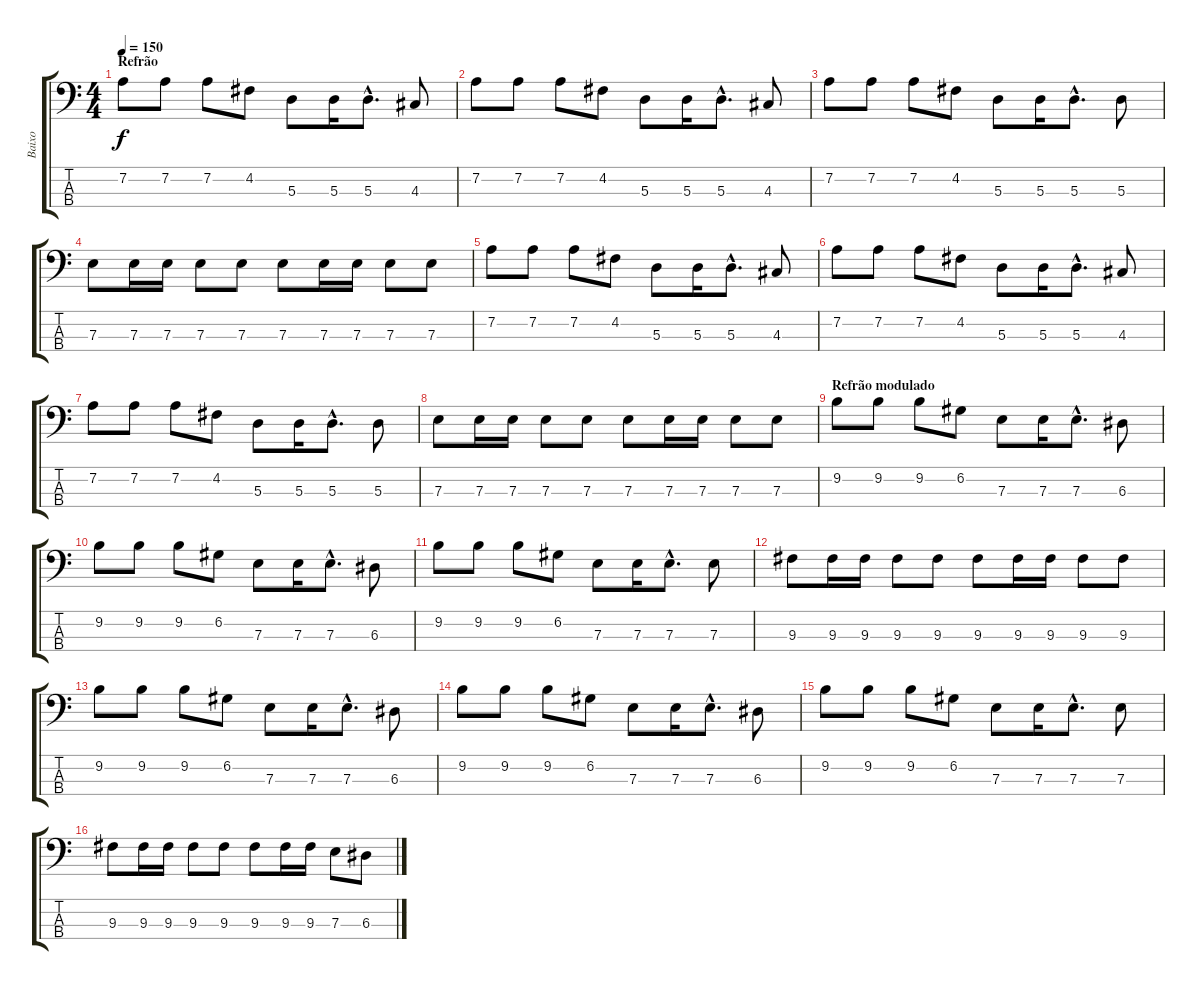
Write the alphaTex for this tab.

\track ("Baixo" "Baixo") {instrument electricbassfinger}
\staff {score tabs}
\tuning (G2 D2 A1 E1) {hide}
\ts (4 4)
\section ("" "Refrão")
\tempo 150
\clef f4
\ks c
7.2.8{dy f} 7.2.8 7.2.8 4.2.8 5.3.8 5.3.16 5.3{hac}.8{d} 4.3.8 |
7.2.8 7.2.8 7.2.8 4.2.8 5.3.8 5.3.16 5.3{hac}.8{d} 4.3.8 |
7.2.8 7.2.8 7.2.8 4.2.8 5.3.8 5.3.16 5.3{hac}.8{d} 5.3.8 |
7.3.8 7.3.16 7.3.16 7.3.8 7.3.8 7.3.8 7.3.16 7.3.16 7.3.8 7.3.8 |
7.2.8 7.2.8 7.2.8 4.2.8 5.3.8 5.3.16 5.3{hac}.8{d} 4.3.8 |
7.2.8 7.2.8 7.2.8 4.2.8 5.3.8 5.3.16 5.3{hac}.8{d} 4.3.8 |
7.2.8 7.2.8 7.2.8 4.2.8 5.3.8 5.3.16 5.3{hac}.8{d} 5.3.8 |
7.3.8 7.3.16 7.3.16 7.3.8 7.3.8 7.3.8 7.3.16 7.3.16 7.3.8 7.3.8 |
\section ("" "Refrão modulado")
9.2.8 9.2.8 9.2.8 6.2.8 7.3.8 7.3.16 7.3{hac}.8{d} 6.3.8 |
9.2.8 9.2.8 9.2.8 6.2.8 7.3.8 7.3.16 7.3{hac}.8{d} 6.3.8 |
9.2.8 9.2.8 9.2.8 6.2.8 7.3.8 7.3.16 7.3{hac}.8{d} 7.3.8 |
9.3.8 9.3.16 9.3.16 9.3.8 9.3.8 9.3.8 9.3.16 9.3.16 9.3.8 9.3.8 |
9.2.8 9.2.8 9.2.8 6.2.8 7.3.8 7.3.16 7.3{hac}.8{d} 6.3.8 |
9.2.8 9.2.8 9.2.8 6.2.8 7.3.8 7.3.16 7.3{hac}.8{d} 6.3.8 |
9.2.8 9.2.8 9.2.8 6.2.8 7.3.8 7.3.16 7.3{hac}.8{d} 7.3.8 |
9.3.8 9.3.16 9.3.16 9.3.8 9.3.8 9.3.8 9.3.16 9.3.16 7.3.8 6.3.8
